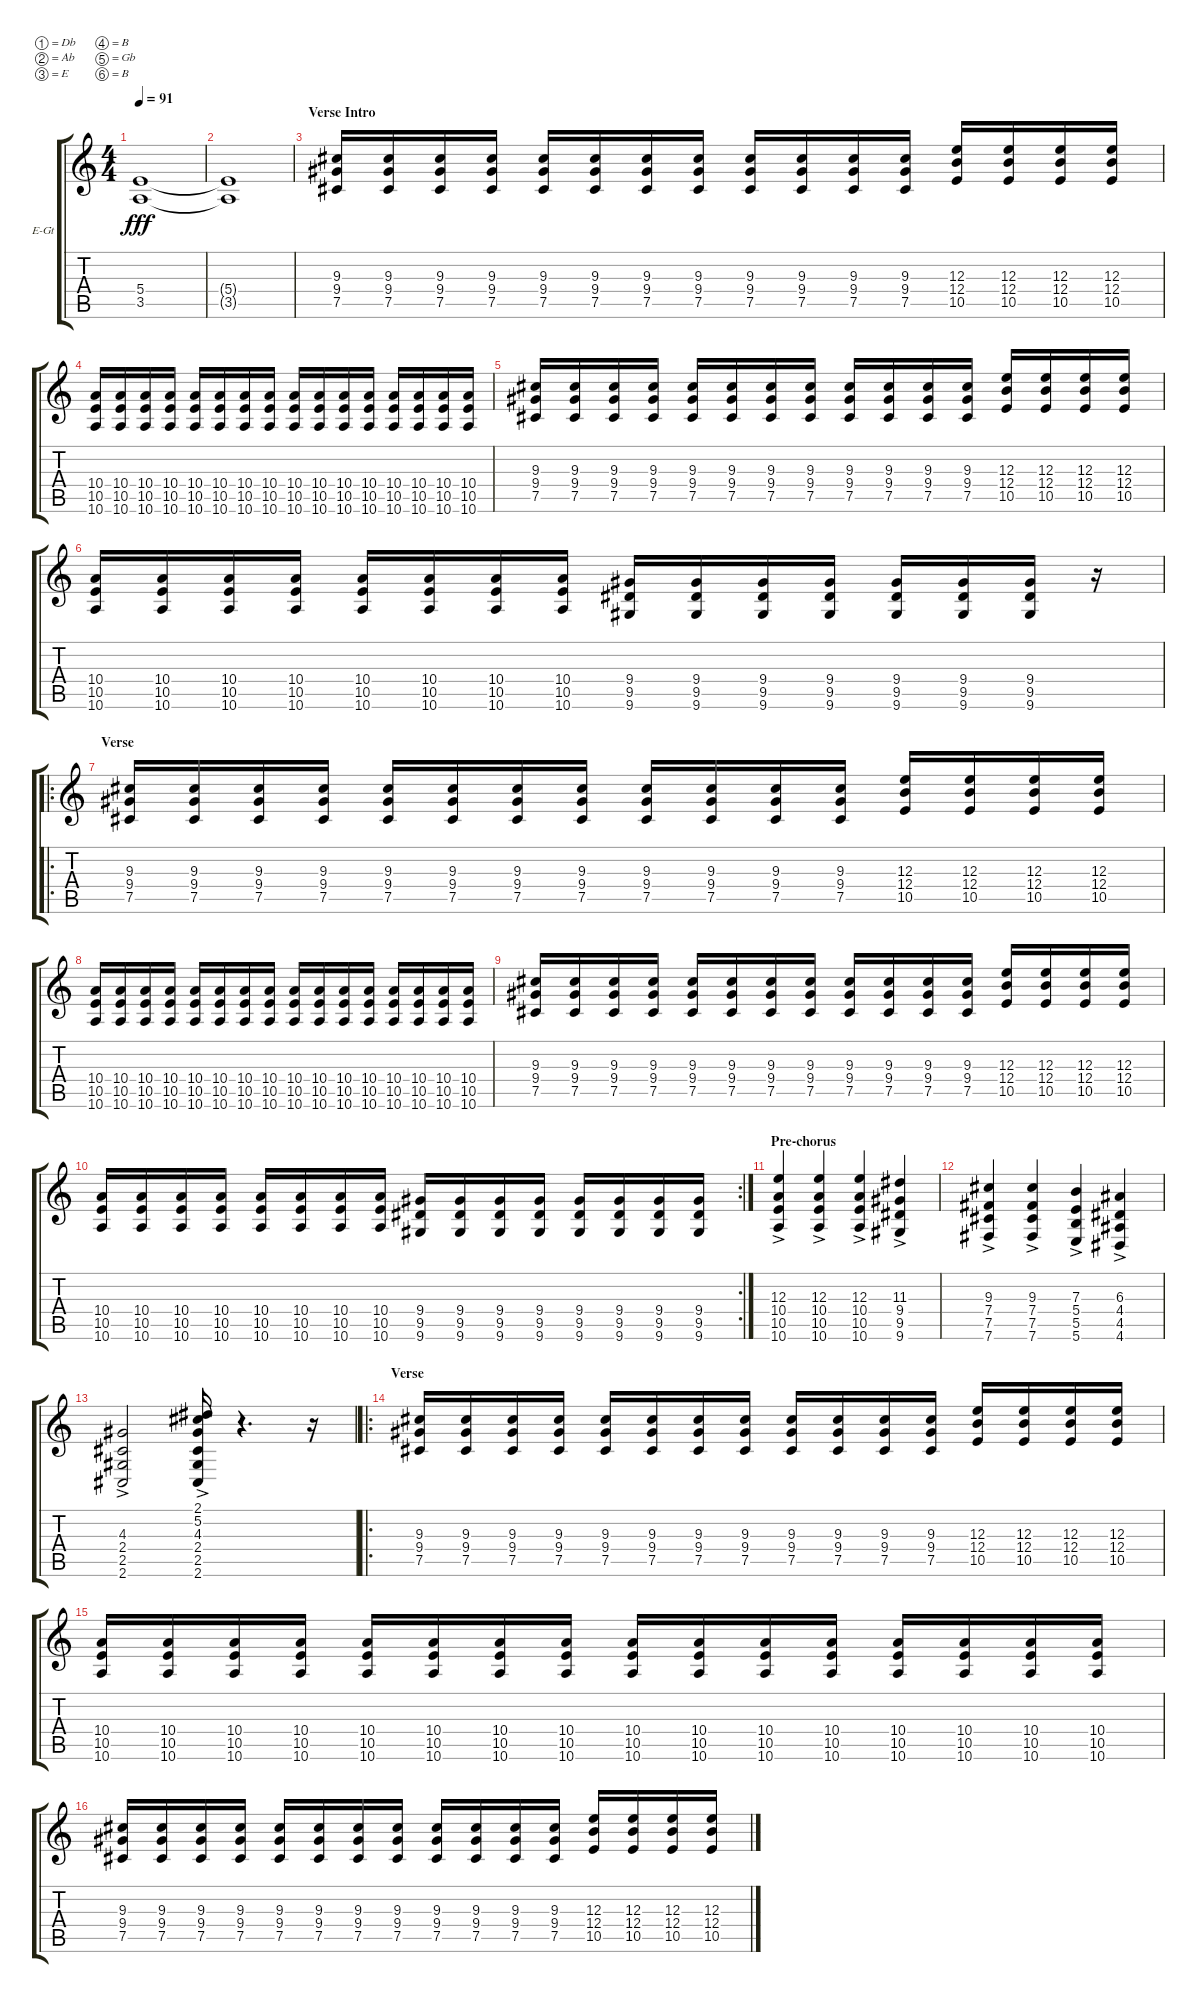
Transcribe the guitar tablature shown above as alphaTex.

\defaultSystemsLayout 4
\bracketExtendMode groupsimilarinstruments
\firstSystemTrackNameOrientation horizontal
\otherSystemsTrackNameOrientation horizontal
\track ("Electric Guitar" "E-Gt") {instrument distortionguitar}
\staff {score tabs}
\tuning (Db4 Ab3 E3 B2 Gb2 B1)
\ts (4 4)
\tempo 91
\clef g2
\ks c
(3.5{t} 5.4{t}).1{dy fff} |
(5.4{t} 3.5{t}).1 |
\section ("" "Verse Intro")
(7.5 9.4 9.3).16 (9.4 9.3 7.5).16 (7.5 9.4 9.3).16 (9.4 9.3 7.5).16 (7.5 9.4 9.3).16 (9.4 9.3 7.5).16 (7.5 9.4 9.3).16 (9.4 9.3 7.5).16 (7.5 9.4 9.3).16 (9.4 9.3 7.5).16 (7.5 9.4 9.3).16 (9.4 9.3 7.5).16 (10.5 12.4 12.3).16 (12.3 12.4 10.5).16 (12.3 12.4 10.5).16 (12.3 12.4 10.5).16 |
(10.5 10.6 10.4).16 (10.5 10.6 10.4).16 (10.5 10.6 10.4).16 (10.5 10.6 10.4).16 (10.5 10.6 10.4).16 (10.5 10.6 10.4).16 (10.5 10.6 10.4).16 (10.5 10.6 10.4).16 (10.5 10.6 10.4).16 (10.5 10.6 10.4).16 (10.5 10.4 10.6).16 (10.5 10.4 10.6).16 (10.5 10.4 10.6).16 (10.5 10.4 10.6).16 (10.5 10.4 10.6).16 (10.6 10.5 10.4).16 |
(7.5 9.4 9.3).16 (9.4 9.3 7.5).16 (7.5 9.4 9.3).16 (9.4 9.3 7.5).16 (7.5 9.4 9.3).16 (9.4 9.3 7.5).16 (7.5 9.4 9.3).16 (9.4 9.3 7.5).16 (7.5 9.4 9.3).16 (9.4 9.3 7.5).16 (7.5 9.4 9.3).16 (9.4 9.3 7.5).16 (10.5 12.4 12.3).16 (12.3 12.4 10.5).16 (12.3 12.4 10.5).16 (12.3 12.4 10.5).16 |
(10.4 10.5 10.6).16 (10.5 10.4 10.6).16 (10.5 10.4 10.6).16 (10.5 10.4 10.6).16 (10.5 10.4 10.6).16 (10.5 10.4 10.6).16 (10.5 10.4 10.6).16 (10.5 10.4 10.6).16 (9.5 9.4 9.6).16 (9.5 9.4 9.6).16 (9.5 9.4 9.6).16 (9.5 9.4 9.6).16 (9.5 9.4 9.6).16 (9.5 9.4 9.6).16 (9.5 9.4 9.6).16 r.16 |
\ro
\section ("" "Verse")
(7.5 9.4 9.3).16 (9.4 9.3 7.5).16 (7.5 9.4 9.3).16 (9.4 9.3 7.5).16 (7.5 9.4 9.3).16 (9.4 9.3 7.5).16 (7.5 9.4 9.3).16 (9.4 9.3 7.5).16 (7.5 9.4 9.3).16 (9.4 9.3 7.5).16 (7.5 9.4 9.3).16 (9.4 9.3 7.5).16 (10.5 12.4 12.3).16 (12.3 12.4 10.5).16 (12.3 12.4 10.5).16 (12.3 12.4 10.5).16 |
(10.5 10.6 10.4).16 (10.5 10.6 10.4).16 (10.5 10.6 10.4).16 (10.5 10.6 10.4).16 (10.5 10.6 10.4).16 (10.5 10.6 10.4).16 (10.5 10.6 10.4).16 (10.5 10.6 10.4).16 (10.5 10.6 10.4).16 (10.5 10.6 10.4).16 (10.5 10.4 10.6).16 (10.5 10.4 10.6).16 (10.5 10.4 10.6).16 (10.5 10.4 10.6).16 (10.5 10.4 10.6).16 (10.6 10.5 10.4).16 |
(7.5 9.4 9.3).16 (9.4 9.3 7.5).16 (7.5 9.4 9.3).16 (9.4 9.3 7.5).16 (7.5 9.4 9.3).16 (9.4 9.3 7.5).16 (7.5 9.4 9.3).16 (9.4 9.3 7.5).16 (7.5 9.4 9.3).16 (9.4 9.3 7.5).16 (7.5 9.4 9.3).16 (9.4 9.3 7.5).16 (10.5 12.4 12.3).16 (12.3 12.4 10.5).16 (12.3 12.4 10.5).16 (12.3 12.4 10.5).16 |
\rc 2
(10.4 10.5 10.6).16 (10.5 10.4 10.6).16 (10.5 10.4 10.6).16 (10.5 10.4 10.6).16 (10.5 10.4 10.6).16 (10.5 10.4 10.6).16 (10.5 10.4 10.6).16 (10.5 10.4 10.6).16 (9.5 9.4 9.6).16 (9.5 9.4 9.6).16 (9.5 9.4 9.6).16 (9.5 9.4 9.6).16 (9.5 9.4 9.6).16 (9.5 9.4 9.6).16 (9.5 9.4 9.6).16 (9.6 9.5 9.4).16 |
\section ("" "Pre-chorus")
(10.5 10.6 12.3{ac} 10.4).4 (10.5 10.6 12.3{ac} 10.4).4 (10.6 10.5 12.3{ac} 10.4).4 (9.5 9.6 11.3{ac} 9.4).4 |
(7.5 7.6 9.3{ac} 7.4).4 (7.5 7.6 9.3{ac} 7.4).4 (5.5 5.6 5.4 7.3{ac}).4 (4.6 4.5 4.4 6.3{ac}).4 |
(2.5 2.6 4.3{ac} 2.4).2 (2.6 2.5 2.4 4.3{ac} 5.2{ac} 2.1{ac}).16 r.4{d} r.16 |
\ro
\section ("" "Verse")
(7.5 9.4 9.3).16 (9.4 9.3 7.5).16 (7.5 9.4 9.3).16 (9.4 9.3 7.5).16 (7.5 9.4 9.3).16 (9.4 9.3 7.5).16 (7.5 9.4 9.3).16 (9.4 9.3 7.5).16 (7.5 9.4 9.3).16 (9.4 9.3 7.5).16 (7.5 9.4 9.3).16 (9.4 9.3 7.5).16 (10.5 12.4 12.3).16 (12.3 12.4 10.5).16 (12.3 12.4 10.5).16 (12.3 12.4 10.5).16 |
(10.5 10.6 10.4).16 (10.5 10.6 10.4).16 (10.5 10.6 10.4).16 (10.5 10.6 10.4).16 (10.5 10.6 10.4).16 (10.5 10.6 10.4).16 (10.5 10.6 10.4).16 (10.5 10.6 10.4).16 (10.5 10.6 10.4).16 (10.5 10.6 10.4).16 (10.5 10.4 10.6).16 (10.5 10.4 10.6).16 (10.5 10.4 10.6).16 (10.5 10.4 10.6).16 (10.5 10.4 10.6).16 (10.6 10.5 10.4).16 |
(7.5 9.4 9.3).16 (9.4 9.3 7.5).16 (7.5 9.4 9.3).16 (9.4 9.3 7.5).16 (7.5 9.4 9.3).16 (9.4 9.3 7.5).16 (7.5 9.4 9.3).16 (9.4 9.3 7.5).16 (7.5 9.4 9.3).16 (9.4 9.3 7.5).16 (7.5 9.4 9.3).16 (9.4 9.3 7.5).16 (10.5 12.4 12.3).16 (12.3 12.4 10.5).16 (12.3 12.4 10.5).16 (12.3 12.4 10.5).16
